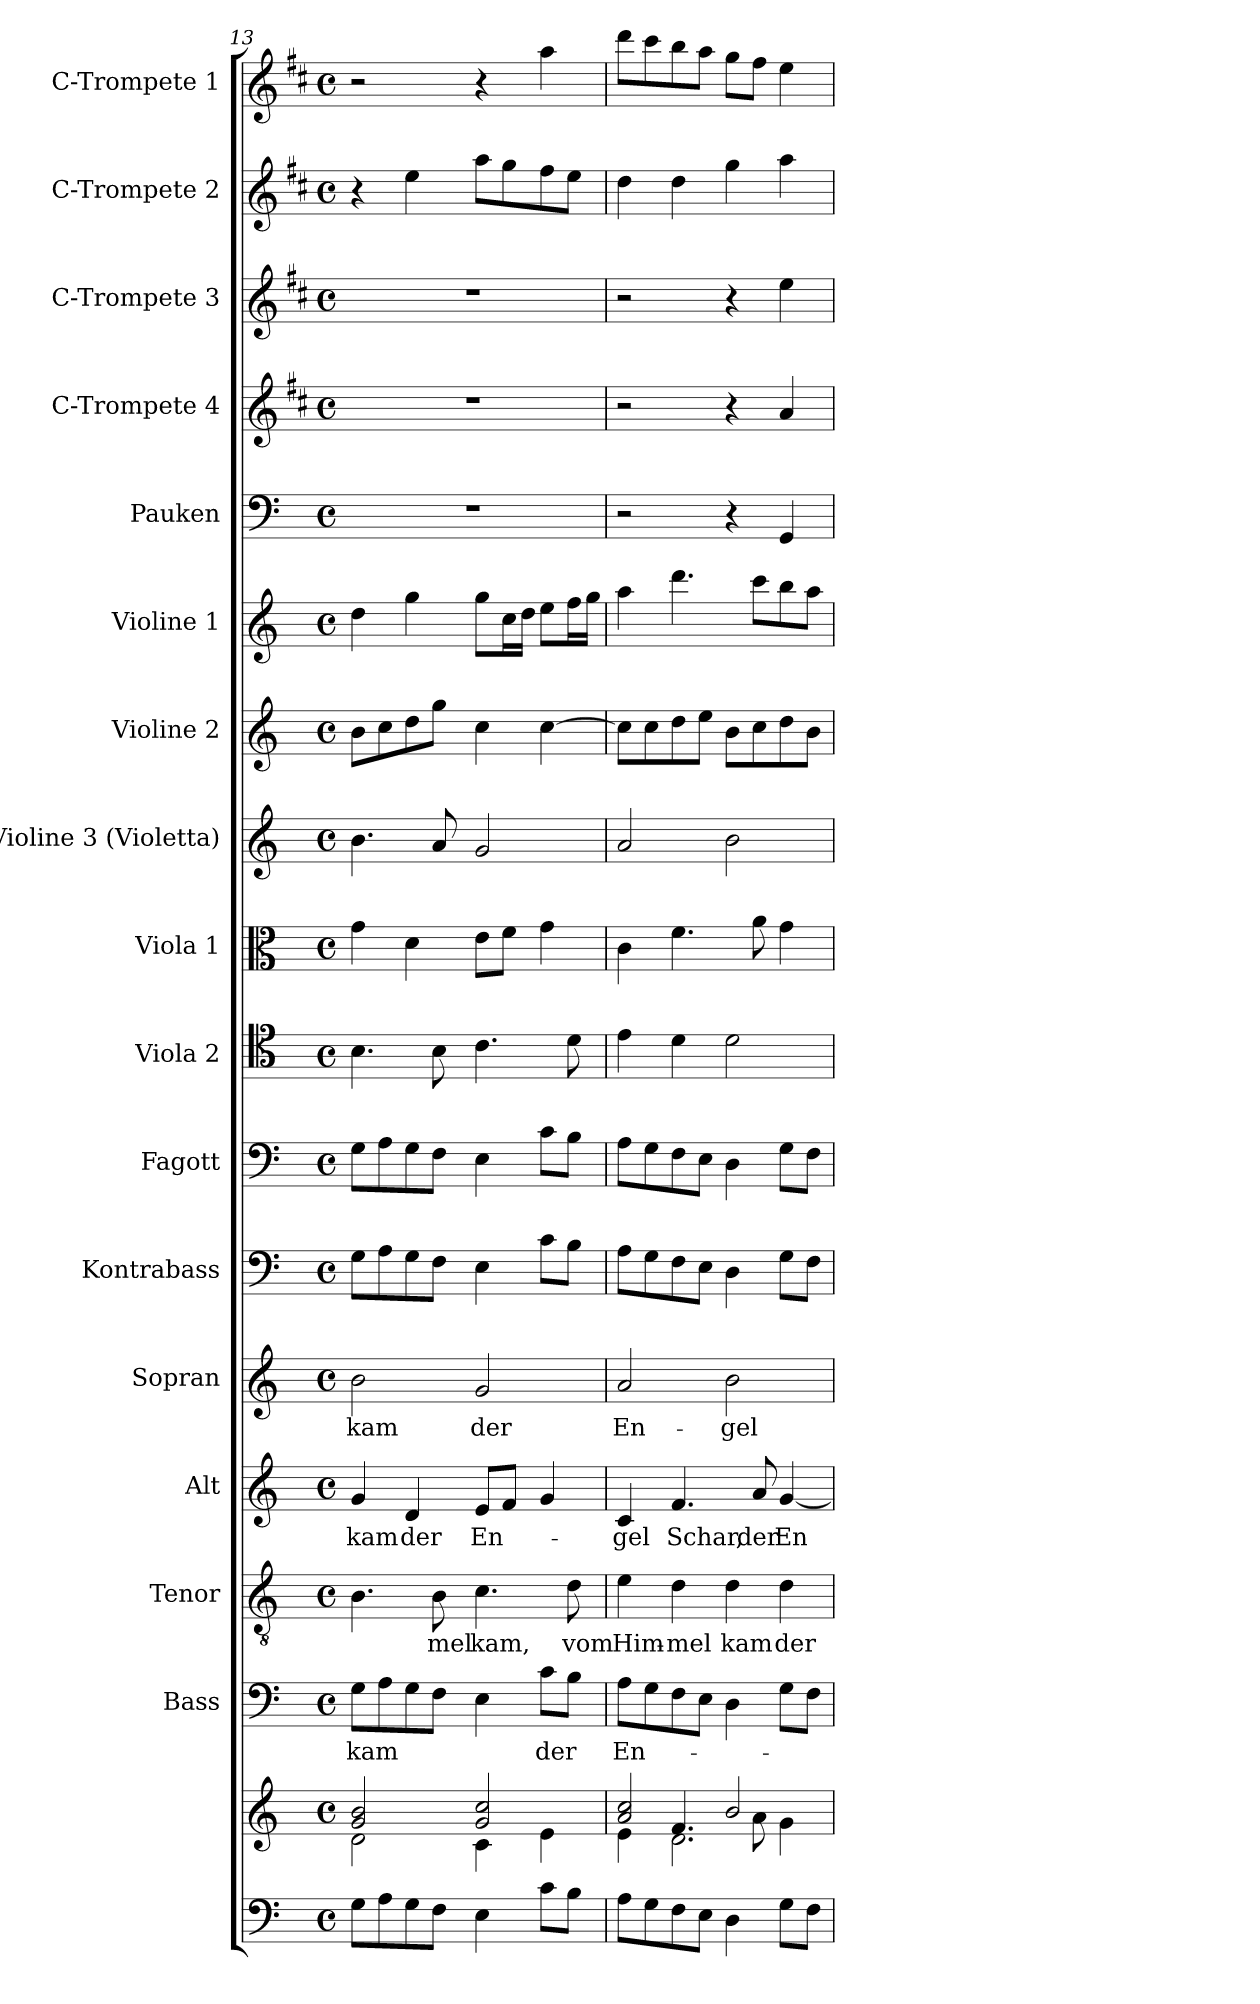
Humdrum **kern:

**kern	**kern	**kern	**text	**kern	**text	**kern	**text	**kern	**text	**kern	**kern	**kern	**kern	**kern	**kern	**kern	**kern	**kern	**kern	**kern	**kern
*part17	*part17	*part16	*part16	*part15	*part15	*part14	*part14	*part13	*part13	*part12	*part11	*part10	*part9	*part8	*part7	*part6	*part5	*part4	*part3	*part2	*part1
*staff18	*staff17	*staff16	*staff16	*staff15	*staff15	*staff14	*staff14	*staff13	*staff13	*staff12	*staff11	*staff10	*staff9	*staff8	*staff7	*staff6	*staff5	*staff4	*staff3	*staff2	*staff1
*	*	*I"Bass	*	*I"Tenor	*	*I"Alt	*	*I"Sopran	*	*I"Kontrabass	*I"Fagott	*I"Viola 2	*I"Viola 1	*I"Violine 3 (Violetta)	*I"Violine 2	*I"Violine 1	*I"Pauken	*I"C-Trompete 4	*I"C-Trompete 3	*I"C-Trompete 2	*I"C-Trompete 1
*	*	*I'B.	*	*I'T.	*	*I'A.	*	*I'S.	*	*I'Kb.	*I'Fg.	*I'Vla. 2	*I'Vla. 1	*I'Vl. 3	*I'Vl. 2	*I'Vl. 1	*I'Pk.	*I'C Trp. 4	*I'C Trp. 3	*I'C Trp. 2	*I'C Trp. 1
!!LO:PB:g=z
*clefF4	*clefG2	*clefF4	*	*clefGv2	*	*clefG2	*	*clefG2	*	*clefF4	*clefF4	*clefC4	*clefC3	*clefG2	*clefG2	*clefG2	*clefF4	*clefG2	*clefG2	*clefG2	*clefG2
*	*	*	*	*	*	*	*	*	*	*ITrd7c12	*	*	*	*	*	*	*	*ITrd1c2	*ITrd1c2	*ITrd1c2	*ITrd1c2
*k[]	*k[]	*k[]	*	*k[]	*	*k[]	*	*k[]	*	*k[]	*k[]	*k[]	*k[]	*k[]	*k[]	*k[]	*k[]	*k[]	*k[]	*k[]	*k[]
*C:	*C:	*C:	*	*C:	*	*C:	*	*C:	*	*C:	*C:	*C:	*C:	*C:	*C:	*C:	*C:	*C:	*C:	*C:	*C:
*M4/4	*M4/4	*M4/4	*	*M4/4	*	*M4/4	*	*M4/4	*	*M4/4	*M4/4	*M4/4	*M4/4	*M4/4	*M4/4	*M4/4	*M4/4	*M4/4	*M4/4	*M4/4	*M4/4
*met(c)	*met(c)	*met(c)	*	*met(c)	*	*met(c)	*	*met(c)	*	*met(c)	*met(c)	*met(c)	*met(c)	*met(c)	*met(c)	*met(c)	*met(c)	*met(c)	*met(c)	*met(c)	*met(c)
=13	=13	=13	=13	=13	=13	=13	=13	=13	=13	=13	=13	=13	=13	=13	=13	=13	=13	=13	=13	=13	=13
*	*^	*	*	*	*	*	*	*	*	*	*	*	*	*	*	*	*	*	*	*	*
!	!	!	!	!LO:LY:b	!	!	!	!LO:LY:b	!	!LO:LY:b	!	!	!	!	!	!	!	!	!	!	!	!
8G\L	2g/ 2b/	2d\	8G\L	kam	4.B\	.	4g/	kam	2b\	kam	8GG\L	8G\L	4.B\	4g\	4.b\	8b\L	4dd\	1r	1r	1r	4r	2r
8A\	.	.	8A\	.	.	.	.	.	.	.	8AA\	8A\	.	.	.	8cc\	.	.	.	.	.	.
!	!	!	!	!	!	!	!	!LO:LY:b	!	!	!	!	!	!	!	!	!	!	!	!	!	!
8G\	.	.	8G\	.	.	.	4d/	der	.	.	8GG\	8G\	.	4d\	.	8dd\	4gg\	.	.	.	4dd\	.
!	!	!	!	!	!	!LO:LY:b	!	!	!	!	!	!	!	!	!	!	!	!	!	!	!	!
8F\J	.	.	8F\J	.	8B\	-mel	.	.	.	.	8FF\J	8F\J	8B\	.	8a/	8gg\J	.	.	.	.	.	.
!	!	!	!	!	!	!LO:LY:b	!	!LO:LY:b	!	!LO:LY:b	!	!	!	!	!	!	!	!	!	!	!	!
4E\	2g/ 2cc/	4c\	4E\	.	4.c\	kam,	8e/L	En-	2g/	der	4EE\	4E\	4.c\	8e\L	2g/	4cc\	8gg\L	.	.	.	8gg\L	4r
.	.	.	.	.	.	.	8f/J	.	.	.	.	.	.	8f\J	.	.	16cc\L	.	.	.	8ff\	.
.	.	.	.	.	.	.	.	.	.	.	.	.	.	.	.	.	16dd\JJ	.	.	.	.	.
!	!	!	!	!LO:LY:b	!	!	!	!	!	!	!	!	!	!	!	!	!	!	!	!	!	!
8c\L	.	4e\	8c\L	der	.	.	4g/	.	.	.	8C\L	8c\L	.	4g\	.	[4cc\	8ee\L	.	.	.	8ee\	4gg\
!	!	!	!	!	!	!LO:LY:b	!	!	!	!	!	!	!	!	!	!	!	!	!	!	!	!
8B\J	.	.	8B\J	.	8d\	vom	.	.	.	.	8BB\J	8B\J	8d\	.	.	.	16ff\L	.	.	.	8dd\J	.
.	.	.	.	.	.	.	.	.	.	.	.	.	.	.	.	.	16gg\JJ	.	.	.	.	.
=14	=14	=14	=14	=14	=14	=14	=14	=14	=14	=14	=14	=14	=14	=14	=14	=14	=14	=14	=14	=14	=14	=14
*	*	*^	*	*	*	*	*	*	*	*	*	*	*	*	*	*	*	*	*	*	*	*
!	!	!	!	!	!LO:LY:b	!	!LO:LY:b	!	!LO:LY:b	!	!LO:LY:b	!	!	!	!	!	!	!	!	!	!	!	!
8A\L	2a/ 2cc/	4e\	4ryy	8A\L	En-	4e\	Him-	4c/	-gel	2a/	En-	8AA\L	8A\L	4e\	4c\	2a/	8cc\L]	4aa\	2r	2r	2r	4cc\	8ccc\L
8G\	.	.	.	8G\	.	.	.	.	.	.	.	8GG\	8G\	.	.	.	8cc\	.	.	.	.	.	8bb\
!	!	!	!	!	!	!	!LO:LY:b	!	!LO:LY:b	!	!	!	!	!	!	!	!	!	!	!	!	!	!
8F\	.	4.f/	2.d\	8F\	.	4d\	-mel	4.f/	Schar,	.	.	8FF\	8F\	4d\	4.f\	.	8dd\	4.ddd\	.	.	.	4cc\	8aa\
8E\J	.	.	.	8E\J	.	.	.	.	.	.	.	8EE\J	8E\J	.	.	.	8ee\J	.	.	.	.	.	8gg\J
!	!	!	!	!	!	!	!LO:LY:b	!	!	!	!LO:LY:b	!	!	!	!	!	!	!	!	!	!	!	!
4D\	2b/	.	.	4D\	.	4d\	kam	.	.	2b\	-gel	4DD\	4D\	2d\	.	2b\	8b\L	.	4r	4r	4r	4ff\	8ff\L
!	!	!	!	!	!	!	!	!	!LO:LY:b	!	!	!	!	!	!	!	!	!	!	!	!	!	!
.	.	8a\	.	.	.	.	.	8a/	der	.	.	.	.	.	8a\	.	8cc\	8ccc\L	.	.	.	.	8ee\J
!	!	!	!	!	!	!	!LO:LY:b	!	!LO:LY:b	!	!	!	!	!	!	!	!	!	!	!	!	!	!
8G\L	.	4g\	.	8G\L	.	4d\	der	[4g/	En-	.	.	8GG\L	8G\L	.	4g\	.	8dd\	8bb\	4GG/	4g/	4dd\	4gg\	4dd\
8F\J	.	.	.	8F\J	.	.	.	.	.	.	.	8FF\J	8F\J	.	.	.	8b\J	8aa\J	.	.	.	.	.
*	*v	*v	*v	*	*	*	*	*	*	*	*	*	*	*	*	*	*	*	*	*	*	*	*
=	=	=	=	=	=	=	=	=	=	=	=	=	=	=	=	=	=	=	=	=	=
*-	*-	*-	*-	*-	*-	*-	*-	*-	*-	*-	*-	*-	*-	*-	*-	*-	*-	*-	*-	*-	*-
